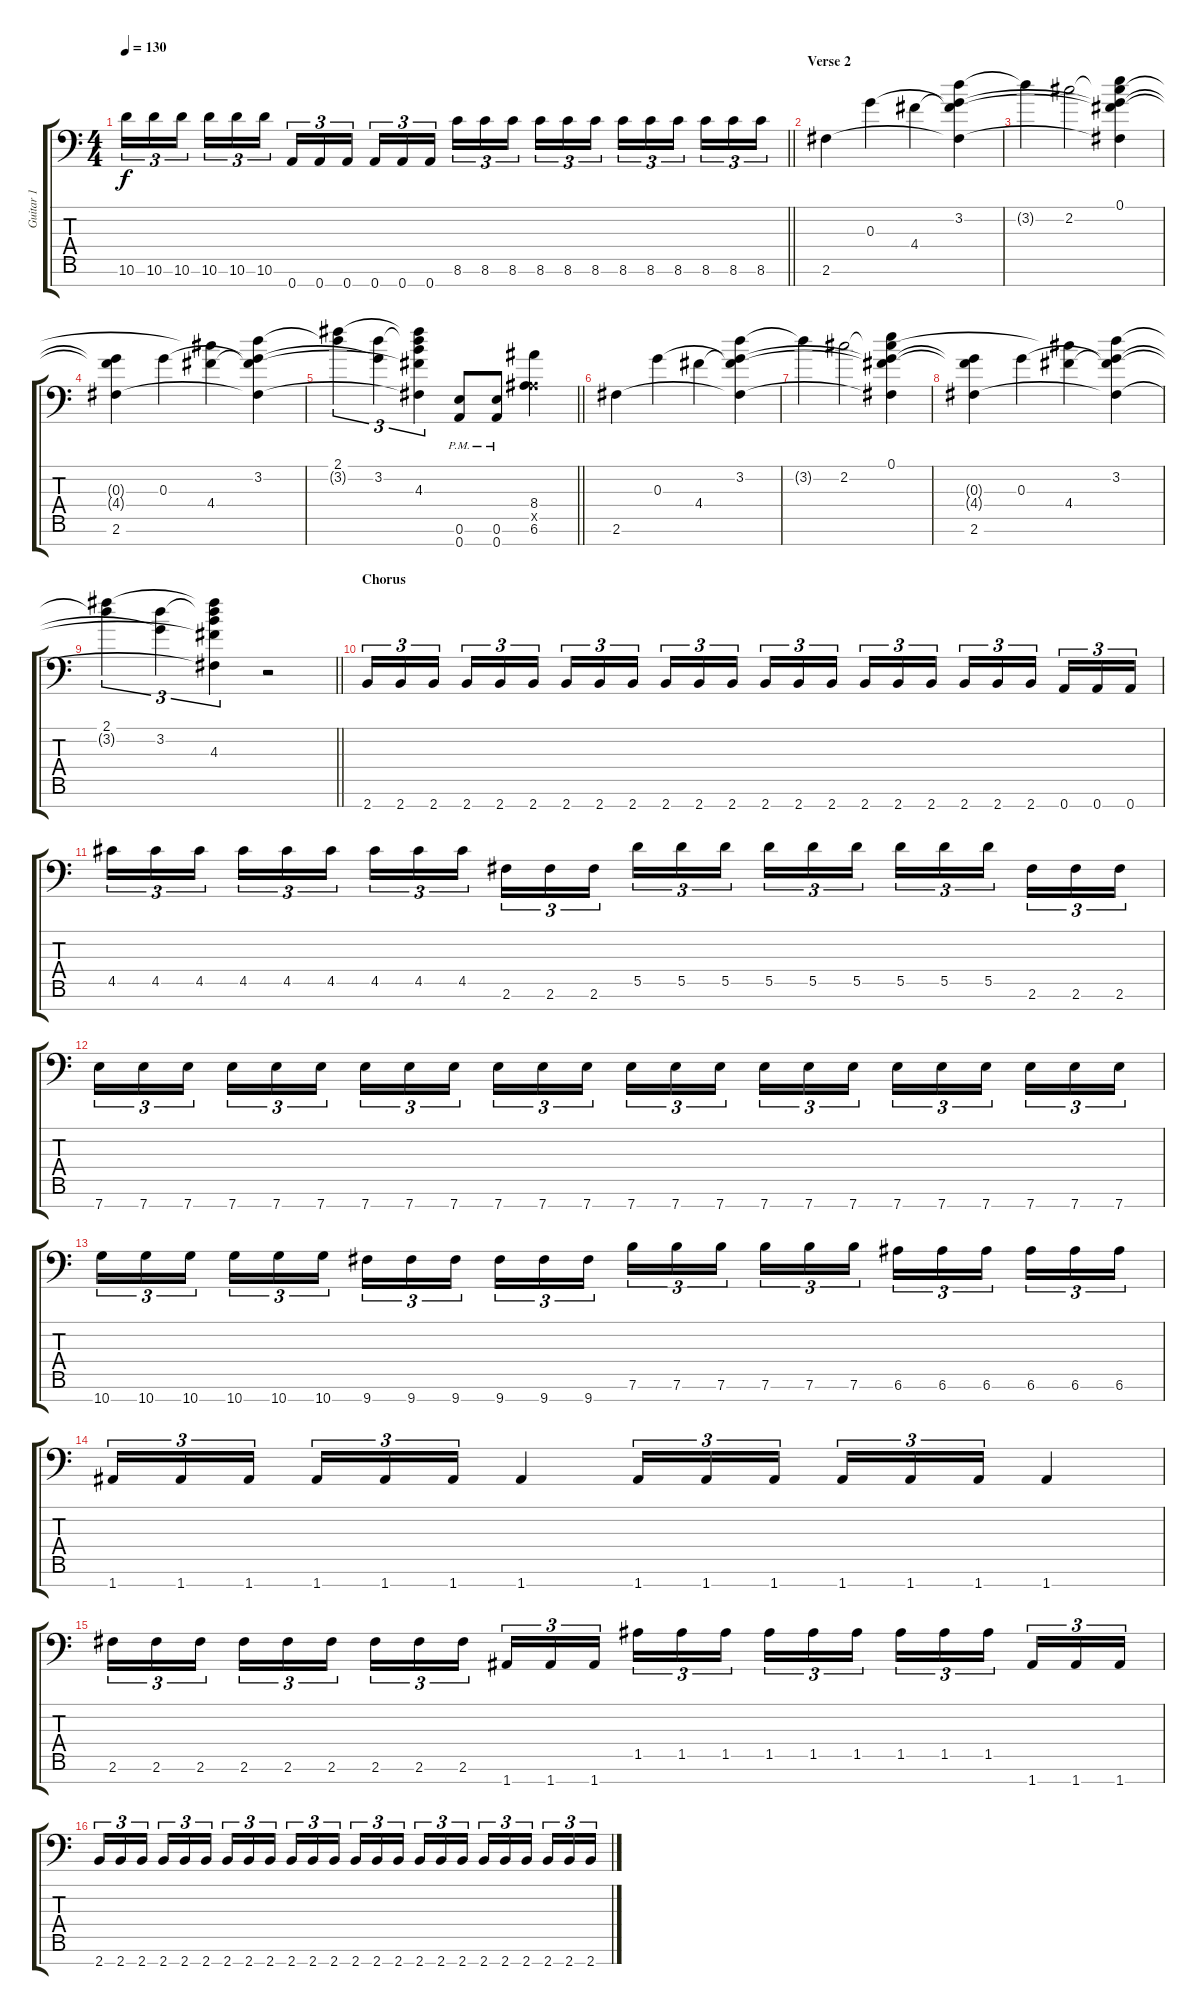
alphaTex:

\track ("Guitar 1" "Guitar 1") {instrument overdrivenguitar}
\staff {score tabs}
\tuning (E4 B3 G3 D3 A2 E2 A1) {hide}
\ts (4 4)
\tempo 130
\clef f4
\barLineRight lightlight
\ks c
10.6.16{tu (3 2) dy f} 10.6.16{tu (3 2)} 10.6.16{tu (3 2) beam splitsecondary} 10.6.16{tu (3 2)} 10.6.16{tu (3 2)} 10.6.16{tu (3 2)} 0.7.16{tu (3 2)} 0.7.16{tu (3 2)} 0.7.16{tu (3 2) beam splitsecondary} 0.7.16{tu (3 2)} 0.7.16{tu (3 2)} 0.7.16{tu (3 2)} 8.6.16{tu (3 2)} 8.6.16{tu (3 2)} 8.6.16{tu (3 2) beam splitsecondary} 8.6.16{tu (3 2)} 8.6.16{tu (3 2)} 8.6.16{tu (3 2)} 8.6.16{tu (3 2)} 8.6.16{tu (3 2)} 8.6.16{tu (3 2) beam splitsecondary} 8.6.16{tu (3 2)} 8.6.16{tu (3 2)} 8.6.16{tu (3 2)} |
\section ("" "Verse 2")
2.6.4 0.3.4 4.4.4 (3.2 0.3{t} 4.4{t} 2.6{t}).4 |
3.2{t}.4 2.2.2 (0.1 2.2{t} 0.3{t} 4.4{t} 2.6{t}).4 |
(0.3{t} 4.4{t} 2.6).4 0.3.4 (2.2{t} 4.4).4 (3.2 0.3{t} 4.4{t} 2.6{t}).4 |
\barLineRight lightlight
(2.1 3.2{t}).4{tu (3 2)} (3.2 0.3{t}).4{tu (3 2)} (2.1{t} 3.2{t} 4.3 4.4{t} 2.6{t}).4{tu (3 2)} (0.6{pm} 0.7{pm}).8 (0.6{pm} 0.7{pm}).8 (8.4 0.5{x} 6.6).4 |
2.6.4 0.3.4 4.4.4 (3.2 0.3{t} 4.4{t} 2.6{t}).4 |
3.2{t}.4 2.2.2 (0.1 2.2{t} 0.3{t} 4.4{t} 2.6{t}).4 |
(0.3{t} 4.4{t} 2.6).4 0.3.4 (2.2{t} 4.4).4 (3.2 0.3{t} 4.4{t} 2.6{t}).4 |
\barLineRight lightlight
(2.1 3.2{t}).4{tu (3 2)} (3.2 0.3{t}).4{tu (3 2)} (2.1{t} 3.2{t} 4.3 4.4{t} 2.6{t}).4{tu (3 2)} r.2 |
\section ("" "Chorus")
2.7.16{tu (3 2)} 2.7.16{tu (3 2)} 2.7.16{tu (3 2) beam splitsecondary} 2.7.16{tu (3 2)} 2.7.16{tu (3 2)} 2.7.16{tu (3 2)} 2.7.16{tu (3 2)} 2.7.16{tu (3 2)} 2.7.16{tu (3 2) beam splitsecondary} 2.7.16{tu (3 2)} 2.7.16{tu (3 2)} 2.7.16{tu (3 2)} 2.7.16{tu (3 2)} 2.7.16{tu (3 2)} 2.7.16{tu (3 2) beam splitsecondary} 2.7.16{tu (3 2)} 2.7.16{tu (3 2)} 2.7.16{tu (3 2)} 2.7.16{tu (3 2)} 2.7.16{tu (3 2)} 2.7.16{tu (3 2) beam splitsecondary} 0.7.16{tu (3 2)} 0.7.16{tu (3 2)} 0.7.16{tu (3 2)} |
4.5.16{tu (3 2)} 4.5.16{tu (3 2)} 4.5.16{tu (3 2) beam splitsecondary} 4.5.16{tu (3 2)} 4.5.16{tu (3 2)} 4.5.16{tu (3 2)} 4.5.16{tu (3 2)} 4.5.16{tu (3 2)} 4.5.16{tu (3 2) beam splitsecondary} 2.6.16{tu (3 2)} 2.6.16{tu (3 2)} 2.6.16{tu (3 2)} 5.5.16{tu (3 2)} 5.5.16{tu (3 2)} 5.5.16{tu (3 2) beam splitsecondary} 5.5.16{tu (3 2)} 5.5.16{tu (3 2)} 5.5.16{tu (3 2)} 5.5.16{tu (3 2)} 5.5.16{tu (3 2)} 5.5.16{tu (3 2) beam splitsecondary} 2.6.16{tu (3 2)} 2.6.16{tu (3 2)} 2.6.16{tu (3 2)} |
7.7.16{tu (3 2)} 7.7.16{tu (3 2)} 7.7.16{tu (3 2) beam splitsecondary} 7.7.16{tu (3 2)} 7.7.16{tu (3 2)} 7.7.16{tu (3 2)} 7.7.16{tu (3 2)} 7.7.16{tu (3 2)} 7.7.16{tu (3 2) beam splitsecondary} 7.7.16{tu (3 2)} 7.7.16{tu (3 2)} 7.7.16{tu (3 2)} 7.7.16{tu (3 2)} 7.7.16{tu (3 2)} 7.7.16{tu (3 2) beam splitsecondary} 7.7.16{tu (3 2)} 7.7.16{tu (3 2)} 7.7.16{tu (3 2)} 7.7.16{tu (3 2)} 7.7.16{tu (3 2)} 7.7.16{tu (3 2) beam splitsecondary} 7.7.16{tu (3 2)} 7.7.16{tu (3 2)} 7.7.16{tu (3 2)} |
10.7.16{tu (3 2)} 10.7.16{tu (3 2)} 10.7.16{tu (3 2) beam splitsecondary} 10.7.16{tu (3 2)} 10.7.16{tu (3 2)} 10.7.16{tu (3 2)} 9.7.16{tu (3 2)} 9.7.16{tu (3 2)} 9.7.16{tu (3 2) beam splitsecondary} 9.7.16{tu (3 2)} 9.7.16{tu (3 2)} 9.7.16{tu (3 2)} 7.6.16{tu (3 2)} 7.6.16{tu (3 2)} 7.6.16{tu (3 2) beam splitsecondary} 7.6.16{tu (3 2)} 7.6.16{tu (3 2)} 7.6.16{tu (3 2)} 6.6.16{tu (3 2)} 6.6.16{tu (3 2)} 6.6.16{tu (3 2) beam splitsecondary} 6.6.16{tu (3 2)} 6.6.16{tu (3 2)} 6.6.16{tu (3 2)} |
1.7.16{tu (3 2)} 1.7.16{tu (3 2)} 1.7.16{tu (3 2) beam splitsecondary} 1.7.16{tu (3 2)} 1.7.16{tu (3 2)} 1.7.16{tu (3 2)} 1.7.4 1.7.16{tu (3 2)} 1.7.16{tu (3 2)} 1.7.16{tu (3 2) beam splitsecondary} 1.7.16{tu (3 2)} 1.7.16{tu (3 2)} 1.7.16{tu (3 2)} 1.7.4 |
2.6.16{tu (3 2)} 2.6.16{tu (3 2)} 2.6.16{tu (3 2) beam splitsecondary} 2.6.16{tu (3 2)} 2.6.16{tu (3 2)} 2.6.16{tu (3 2)} 2.6.16{tu (3 2)} 2.6.16{tu (3 2)} 2.6.16{tu (3 2) beam splitsecondary} 1.7.16{tu (3 2)} 1.7.16{tu (3 2)} 1.7.16{tu (3 2)} 1.5.16{tu (3 2)} 1.5.16{tu (3 2)} 1.5.16{tu (3 2) beam splitsecondary} 1.5.16{tu (3 2)} 1.5.16{tu (3 2)} 1.5.16{tu (3 2)} 1.5.16{tu (3 2)} 1.5.16{tu (3 2)} 1.5.16{tu (3 2) beam splitsecondary} 1.7.16{tu (3 2)} 1.7.16{tu (3 2)} 1.7.16{tu (3 2)} |
2.7.16{tu (3 2)} 2.7.16{tu (3 2)} 2.7.16{tu (3 2) beam splitsecondary} 2.7.16{tu (3 2)} 2.7.16{tu (3 2)} 2.7.16{tu (3 2)} 2.7.16{tu (3 2)} 2.7.16{tu (3 2)} 2.7.16{tu (3 2) beam splitsecondary} 2.7.16{tu (3 2)} 2.7.16{tu (3 2)} 2.7.16{tu (3 2)} 2.7.16{tu (3 2)} 2.7.16{tu (3 2)} 2.7.16{tu (3 2) beam splitsecondary} 2.7.16{tu (3 2)} 2.7.16{tu (3 2)} 2.7.16{tu (3 2)} 2.7.16{tu (3 2)} 2.7.16{tu (3 2)} 2.7.16{tu (3 2) beam splitsecondary} 2.7.16{tu (3 2)} 2.7.16{tu (3 2)} 2.7.16{tu (3 2)}
